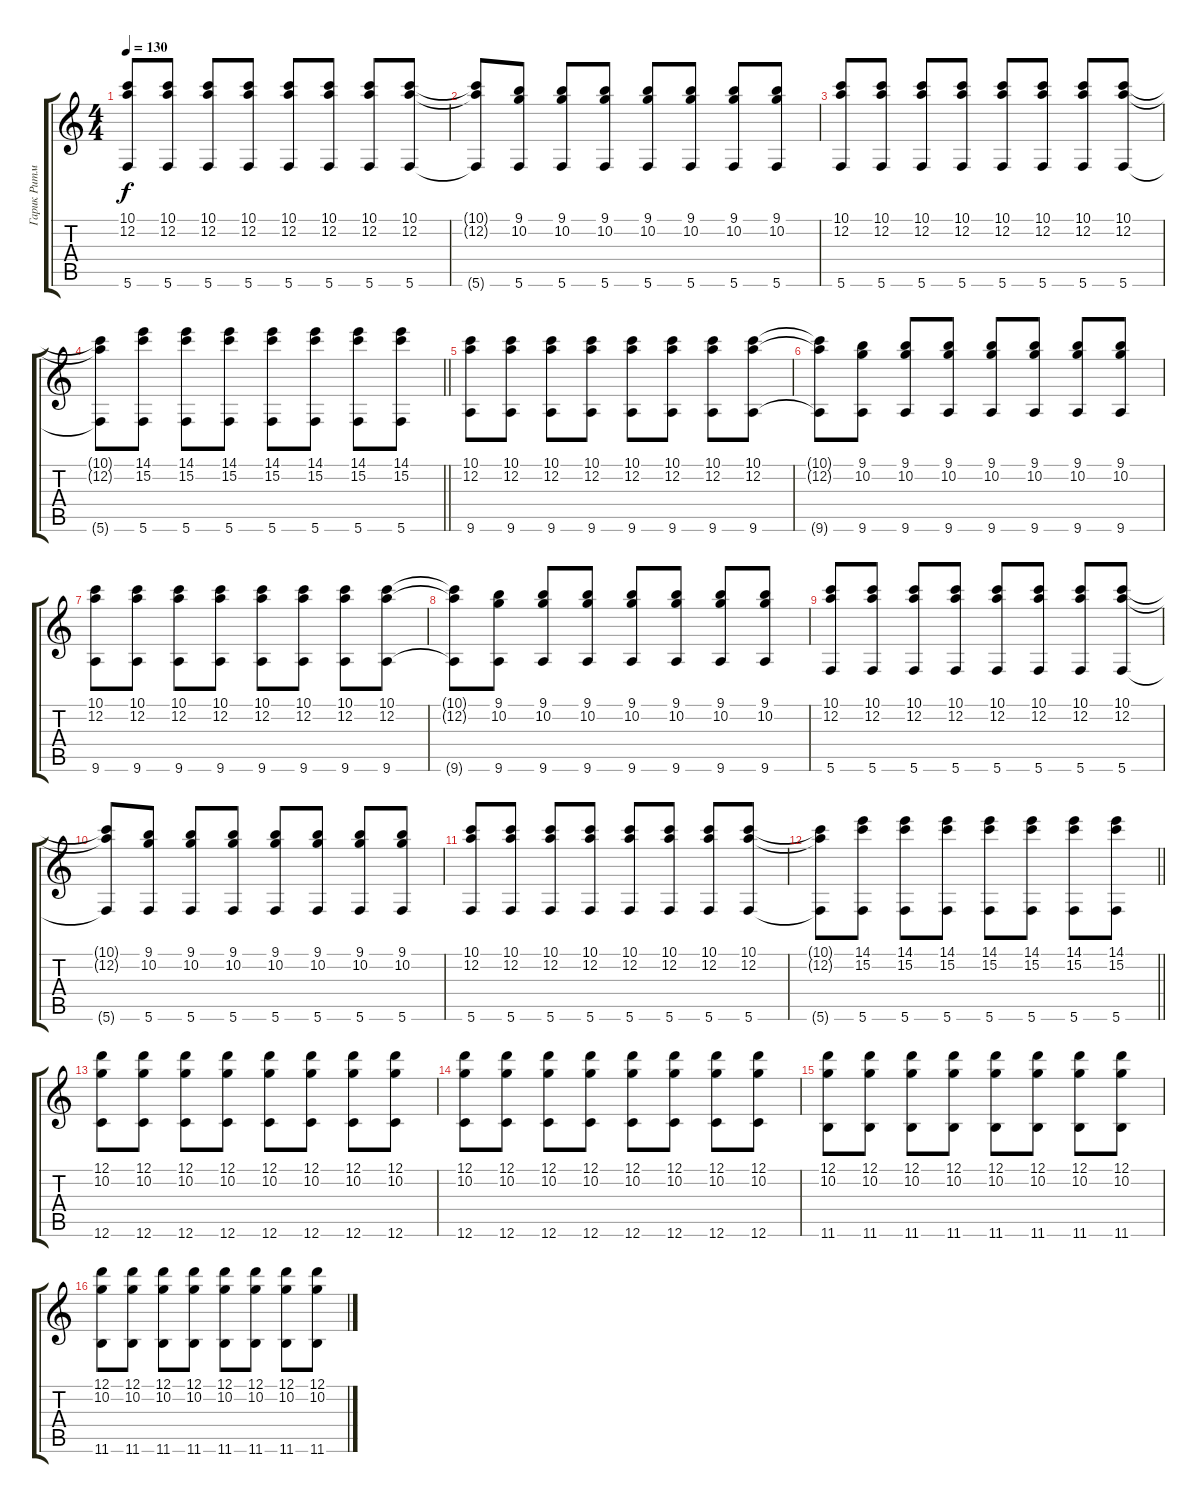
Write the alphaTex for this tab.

\track ("Гарик Ритм" "Гарик Ритм") {instrument electricguitarclean}
\staff {score tabs}
\tuning (D4 A3 F3 C3 G2 C2) {hide}
\ts (4 4)
\tempo 130
\clef g2
\ks c
(10.1 12.2 5.6).8{dy f} (10.1 12.2 5.6).8 (10.1 12.2 5.6).8 (10.1 12.2 5.6).8 (10.1 12.2 5.6).8 (10.1 12.2 5.6).8 (10.1 12.2 5.6).8 (10.1 12.2 5.6).8 |
(10.1{t} 12.2{t} 5.6{t}).8 (9.1 10.2 5.6).8 (9.1 10.2 5.6).8 (9.1 10.2 5.6).8 (9.1 10.2 5.6).8 (9.1 10.2 5.6).8 (9.1 10.2 5.6).8 (9.1 10.2 5.6).8 |
(10.1 12.2 5.6).8 (10.1 12.2 5.6).8 (10.1 12.2 5.6).8 (10.1 12.2 5.6).8 (10.1 12.2 5.6).8 (10.1 12.2 5.6).8 (10.1 12.2 5.6).8 (10.1 12.2 5.6).8 |
\barLineRight lightlight
(10.1{t} 12.2{t} 5.6{t}).8 (14.1 15.2 5.6).8 (14.1 15.2 5.6).8 (14.1 15.2 5.6).8 (14.1 15.2 5.6).8 (14.1 15.2 5.6).8 (14.1 15.2 5.6).8 (14.1 15.2 5.6).8 |
(10.1 12.2 9.6).8 (10.1 12.2 9.6).8 (10.1 12.2 9.6).8 (10.1 12.2 9.6).8 (10.1 12.2 9.6).8 (10.1 12.2 9.6).8 (10.1 12.2 9.6).8 (10.1 12.2 9.6).8 |
(10.1{t} 12.2{t} 9.6{t}).8 (9.1 10.2 9.6).8 (9.1 10.2 9.6).8 (9.1 10.2 9.6).8 (9.1 10.2 9.6).8 (9.1 10.2 9.6).8 (9.1 10.2 9.6).8 (9.1 10.2 9.6).8 |
(10.1 12.2 9.6).8 (10.1 12.2 9.6).8 (10.1 12.2 9.6).8 (10.1 12.2 9.6).8 (10.1 12.2 9.6).8 (10.1 12.2 9.6).8 (10.1 12.2 9.6).8 (10.1 12.2 9.6).8 |
(10.1{t} 12.2{t} 9.6{t}).8 (9.1 10.2 9.6).8 (9.1 10.2 9.6).8 (9.1 10.2 9.6).8 (9.1 10.2 9.6).8 (9.1 10.2 9.6).8 (9.1 10.2 9.6).8 (9.1 10.2 9.6).8 |
(10.1 12.2 5.6).8 (10.1 12.2 5.6).8 (10.1 12.2 5.6).8 (10.1 12.2 5.6).8 (10.1 12.2 5.6).8 (10.1 12.2 5.6).8 (10.1 12.2 5.6).8 (10.1 12.2 5.6).8 |
(10.1{t} 12.2{t} 5.6{t}).8 (9.1 10.2 5.6).8 (9.1 10.2 5.6).8 (9.1 10.2 5.6).8 (9.1 10.2 5.6).8 (9.1 10.2 5.6).8 (9.1 10.2 5.6).8 (9.1 10.2 5.6).8 |
(10.1 12.2 5.6).8 (10.1 12.2 5.6).8 (10.1 12.2 5.6).8 (10.1 12.2 5.6).8 (10.1 12.2 5.6).8 (10.1 12.2 5.6).8 (10.1 12.2 5.6).8 (10.1 12.2 5.6).8 |
\barLineRight lightlight
(10.1{t} 12.2{t} 5.6{t}).8 (14.1 15.2 5.6).8 (14.1 15.2 5.6).8 (14.1 15.2 5.6).8 (14.1 15.2 5.6).8 (14.1 15.2 5.6).8 (14.1 15.2 5.6).8 (14.1 15.2 5.6).8 |
(12.1 10.2 12.6).8 (12.1 10.2 12.6).8 (12.1 10.2 12.6).8 (12.1 10.2 12.6).8 (12.1 10.2 12.6).8 (12.1 10.2 12.6).8 (12.1 10.2 12.6).8 (12.1 10.2 12.6).8 |
(12.1 10.2 12.6).8 (12.1 10.2 12.6).8 (12.1 10.2 12.6).8 (12.1 10.2 12.6).8 (12.1 10.2 12.6).8 (12.1 10.2 12.6).8 (12.1 10.2 12.6).8 (12.1 10.2 12.6).8 |
(12.1 10.2 11.6).8 (12.1 10.2 11.6).8 (12.1 10.2 11.6).8 (12.1 10.2 11.6).8 (12.1 10.2 11.6).8 (12.1 10.2 11.6).8 (12.1 10.2 11.6).8 (12.1 10.2 11.6).8 |
(12.1 10.2 11.6).8 (12.1 10.2 11.6).8 (12.1 10.2 11.6).8 (12.1 10.2 11.6).8 (12.1 10.2 11.6).8 (12.1 10.2 11.6).8 (12.1 10.2 11.6).8 (12.1 10.2 11.6).8
